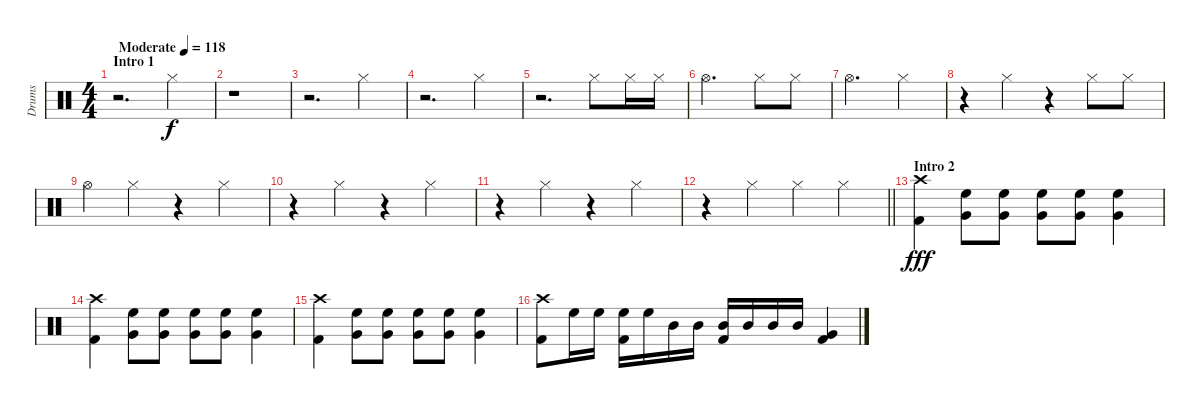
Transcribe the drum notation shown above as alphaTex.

\track ("Drums" "Drums") {instrument percussion}
\staff {score}
\articulation defaults
\ts (4 4)
\section ("" "Intro 1")
\tempo (118 "Moderate")
\clef neutral
\ks c
r.2{d dy f} "Hi-Hat (closed)".4 |
r.1 |
r.2{d} "Hi-Hat (closed)".4 |
r.2{d} "Hi-Hat (closed)".4 |
r.2{d} "Hi-Hat (closed)".8 "Hi-Hat (closed)".16 "Hi-Hat (closed)".16 |
"Hi-Hat (open)".2{d} "Hi-Hat (closed)".8 "Hi-Hat (closed)".8 |
"Hi-Hat (open)".2{d} "Hi-Hat (closed)".4 |
r.4 "Hi-Hat (closed)".4 r.4 "Hi-Hat (closed)".8 "Hi-Hat (closed)".8 |
"Hi-Hat (open)".4 "Hi-Hat (closed)".4 r.4 "Hi-Hat (closed)".4 |
r.4 "Hi-Hat (closed)".4 r.4 "Hi-Hat (closed)".4 |
r.4 "Hi-Hat (closed)".4 r.4 "Hi-Hat (closed)".4 |
\barLineRight lightlight
r.4 "Hi-Hat (closed)".4 "Hi-Hat (closed)".4 "Hi-Hat (closed)".4 |
\section ("" "Intro 2")
("Kick (hit) 2" "Crash high (hit)").4{dy fff} ("Very Low Tom (hit)" "High Floor Tom (hit)").8 ("Very Low Tom (hit)" "High Floor Tom (hit)").8 ("Very Low Tom (hit)" "High Floor Tom (hit)").8 ("Very Low Tom (hit)" "High Floor Tom (hit)").8 ("Very Low Tom (hit)" "High Floor Tom (hit)").4 |
("Kick (hit) 2" "Crash high (hit)").4 ("Very Low Tom (hit)" "High Floor Tom (hit)").8 ("Very Low Tom (hit)" "High Floor Tom (hit)").8 ("Very Low Tom (hit)" "High Floor Tom (hit)").8 ("Very Low Tom (hit)" "High Floor Tom (hit)").8 ("Very Low Tom (hit)" "High Floor Tom (hit)").4 |
("Kick (hit) 2" "Crash high (hit)").4 ("Very Low Tom (hit)" "High Floor Tom (hit)").8 ("Very Low Tom (hit)" "High Floor Tom (hit)").8 ("Very Low Tom (hit)" "High Floor Tom (hit)").8 ("Very Low Tom (hit)" "High Floor Tom (hit)").8 ("Very Low Tom (hit)" "High Floor Tom (hit)").4 |
("Kick (hit) 2" "Crash high (hit)").8 "High Floor Tom (hit)".16 "High Floor Tom (hit)".16 ("Kick (hit) 2" "High Floor Tom (hit)").16 "High Floor Tom (hit)".16 "Mid Tom (hit)".16 "Mid Tom (hit)".16 ("Kick (hit) 2" "Mid Tom (hit)").16 "Mid Tom (hit)".16 "Mid Tom (hit)".16 "Mid Tom (hit)".16 ("Kick (hit) 2" "Very Low Tom (hit)").4
